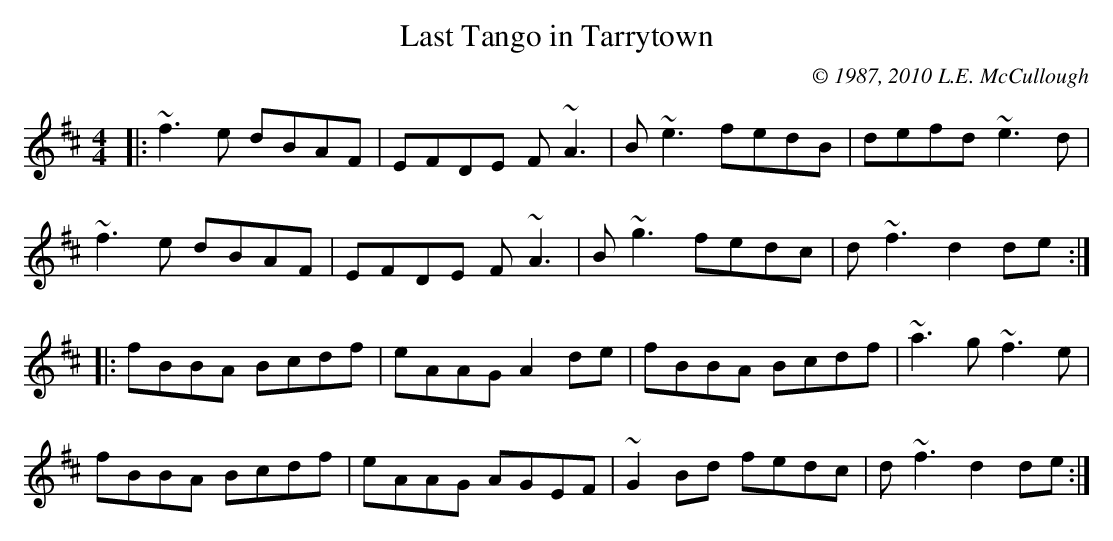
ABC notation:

X:1
T:Last Tango in Tarrytown
C:© 1987, 2010 L.E. McCullough
M:4/4
L:1/8
K:D
|:~f3e dBAF|EFDE F~A3|B~e3 fedB|defd ~e3d|
~f3e dBAF|EFDE F~A3|B~g3 fedc|d~f3 d2de:|
|:fBBA Bcdf|eAAG A2de|fBBA Bcdf|~a3g ~f3e|
fBBA Bcdf|eAAG AGEF|~G2Bd fedc|d~f3 d2de:|
